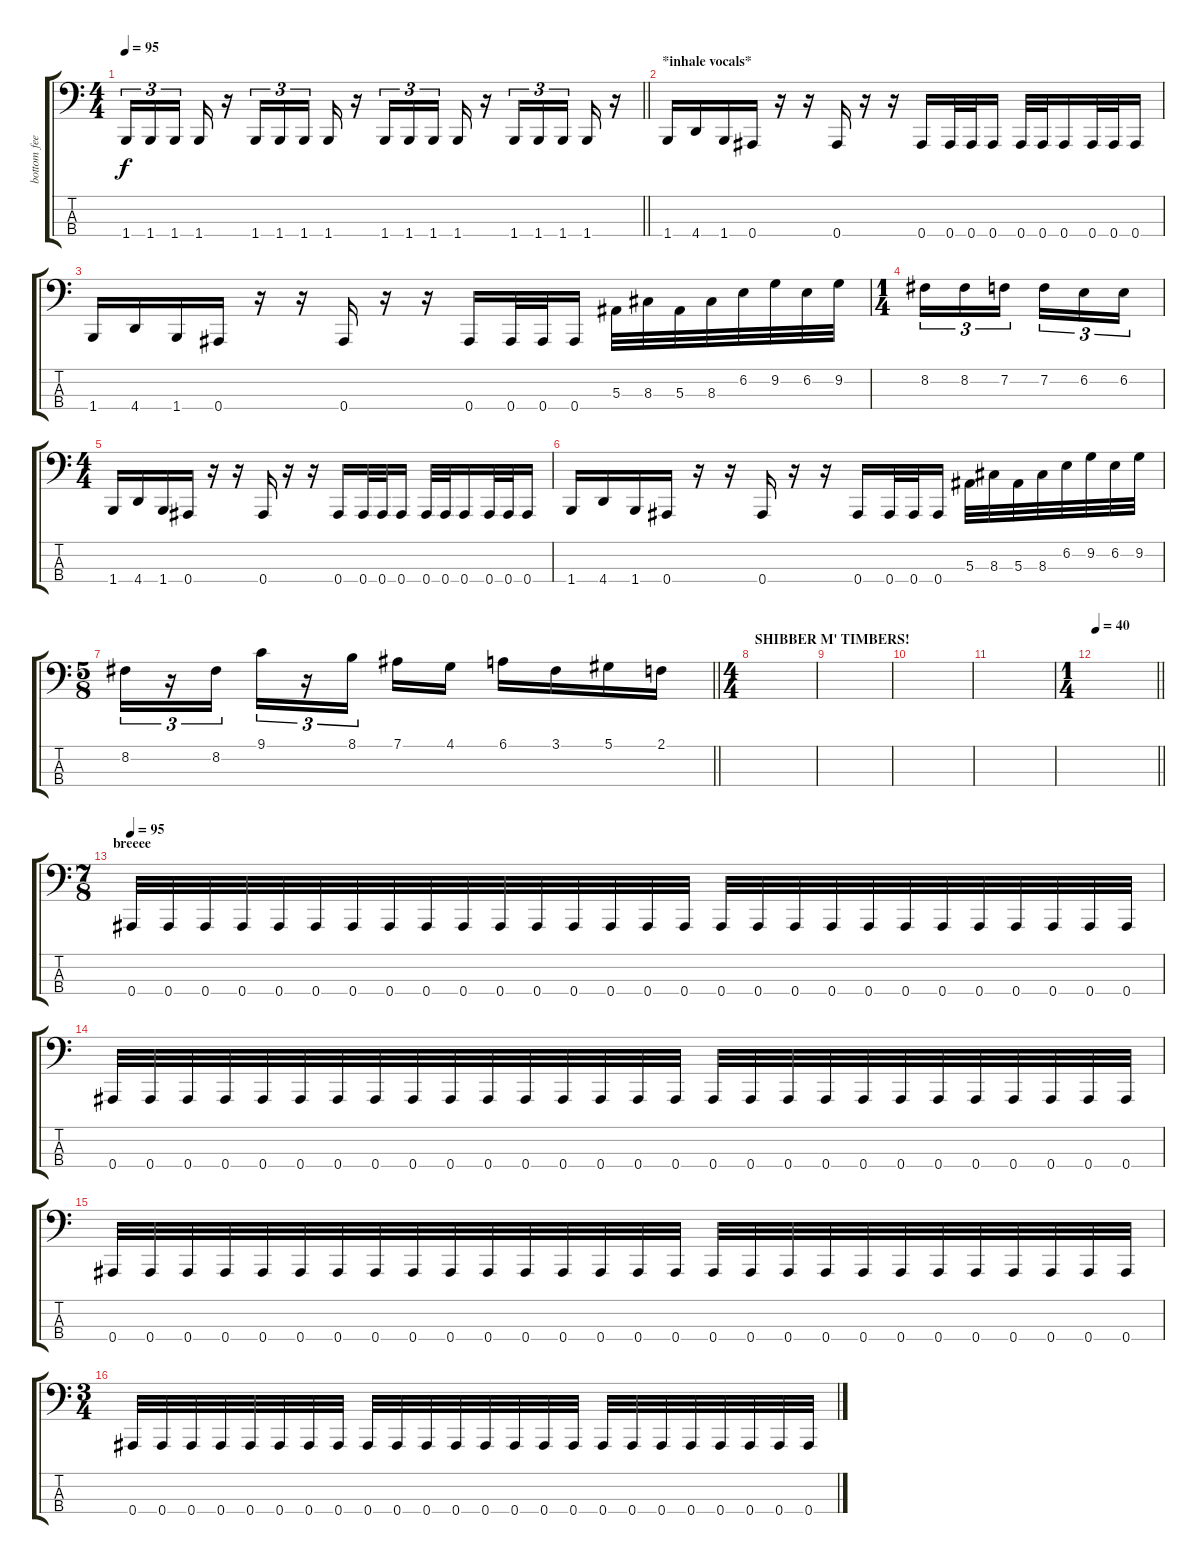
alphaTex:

\track ("bottom feeder" "bottom fee") {instrument electricbasspick}
\staff {score tabs}
\tuning (Eb2 Bb1 F1 Bb0) {hide}
\ts (4 4)
\tempo 95
\clef f4
\barLineRight lightlight
\ks c
1.4.16{tu (3 2) dy f instrument electricbasspick} 1.4.16{tu (3 2)} 1.4.16{tu (3 2) beam splitsecondary} 1.4.16 r.16 1.4.16{tu (3 2)} 1.4.16{tu (3 2)} 1.4.16{tu (3 2) beam splitsecondary} 1.4.16 r.16 1.4.16{tu (3 2)} 1.4.16{tu (3 2)} 1.4.16{tu (3 2) beam splitsecondary} 1.4.16 r.16 1.4.16{tu (3 2)} 1.4.16{tu (3 2)} 1.4.16{tu (3 2) beam splitsecondary} 1.4.16 r.16 |
\section ("" "*inhale vocals*")
1.4.16 4.4.16 1.4.16 0.4.16 r.16 r.16 0.4.16 r.16 r.16 0.4.16 0.4.32 0.4.32 0.4.16 0.4.32 0.4.32 0.4.16 0.4.32 0.4.32 0.4.16 |
1.4.16 4.4.16 1.4.16 0.4.16 r.16 r.16 0.4.16 r.16 r.16 0.4.16 0.4.32 0.4.32 0.4.16 5.3.32 8.3.32 5.3.32 8.3.32 6.2.32 9.2.32 6.2.32 9.2.32 |
\ts (1 4)
8.2.16{tu (3 2)} 8.2.16{tu (3 2)} 7.2.16{tu (3 2) beam splitsecondary} 7.2.16{tu (3 2)} 6.2.16{tu (3 2)} 6.2.16{tu (3 2)} |
\ts (4 4)
1.4.16 4.4.16 1.4.16 0.4.16 r.16 r.16 0.4.16 r.16 r.16 0.4.16 0.4.32 0.4.32 0.4.16 0.4.32 0.4.32 0.4.16 0.4.32 0.4.32 0.4.16 |
1.4.16 4.4.16 1.4.16 0.4.16 r.16 r.16 0.4.16 r.16 r.16 0.4.16 0.4.32 0.4.32 0.4.16 5.3.32 8.3.32 5.3.32 8.3.32 6.2.32 9.2.32 6.2.32 9.2.32 |
\ts (5 8)
\barLineRight lightlight
8.2.16{tu (3 2)} r.16{tu (3 2)} 8.2.16{tu (3 2)} 9.1.16{tu (3 2)} r.16{tu (3 2)} 8.1.16{tu (3 2)} 7.1.16 4.1.16 6.1.16 3.1.16 5.1.16 2.1.16 |
\ts (4 4)
\section ("" "SHIBBER M' TIMBERS!")
|
|
|
|
\ts (1 4)
\tempo 40
\barLineRight lightlight
|
\ts (7 8)
\section ("" "breeee")
\tempo 95
0.4.32 0.4.32 0.4.32 0.4.32 0.4.32 0.4.32 0.4.32 0.4.32 0.4.32 0.4.32 0.4.32 0.4.32 0.4.32 0.4.32 0.4.32 0.4.32 0.4.32 0.4.32 0.4.32 0.4.32 0.4.32 0.4.32 0.4.32 0.4.32 0.4.32 0.4.32 0.4.32 0.4.32 |
0.4.32 0.4.32 0.4.32 0.4.32 0.4.32 0.4.32 0.4.32 0.4.32 0.4.32 0.4.32 0.4.32 0.4.32 0.4.32 0.4.32 0.4.32 0.4.32 0.4.32 0.4.32 0.4.32 0.4.32 0.4.32 0.4.32 0.4.32 0.4.32 0.4.32 0.4.32 0.4.32 0.4.32 |
0.4.32 0.4.32 0.4.32 0.4.32 0.4.32 0.4.32 0.4.32 0.4.32 0.4.32 0.4.32 0.4.32 0.4.32 0.4.32 0.4.32 0.4.32 0.4.32 0.4.32 0.4.32 0.4.32 0.4.32 0.4.32 0.4.32 0.4.32 0.4.32 0.4.32 0.4.32 0.4.32 0.4.32 |
\ts (3 4)
0.4.32 0.4.32 0.4.32 0.4.32 0.4.32 0.4.32 0.4.32 0.4.32 0.4.32 0.4.32 0.4.32 0.4.32 0.4.32 0.4.32 0.4.32 0.4.32 0.4.32 0.4.32 0.4.32 0.4.32 0.4.32 0.4.32 0.4.32 0.4.32
